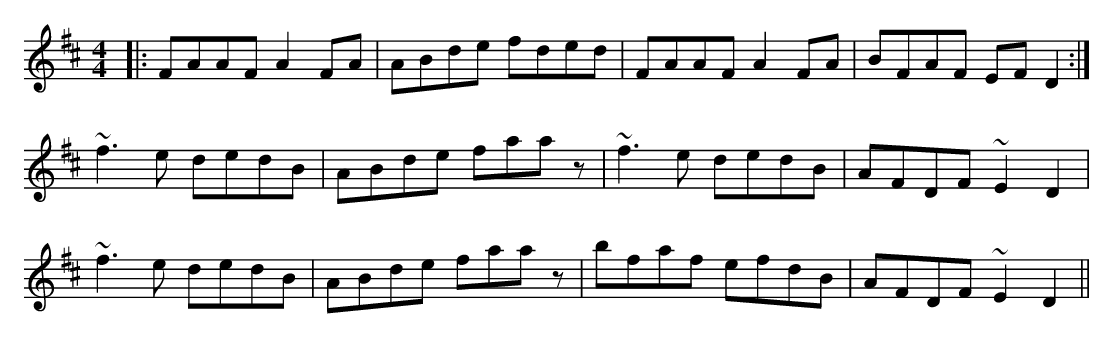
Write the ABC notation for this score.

X:1
M:4/4
K:D
|:FAAF A2FA|ABde fded|FAAF A2FA|BFAF EFD2:|
~f3e dedB|ABde faaz|~f3e dedB|AFDF ~E2D2|
~f3e dedB|ABde faaz|bfaf efdB|AFDF ~E2D2||
